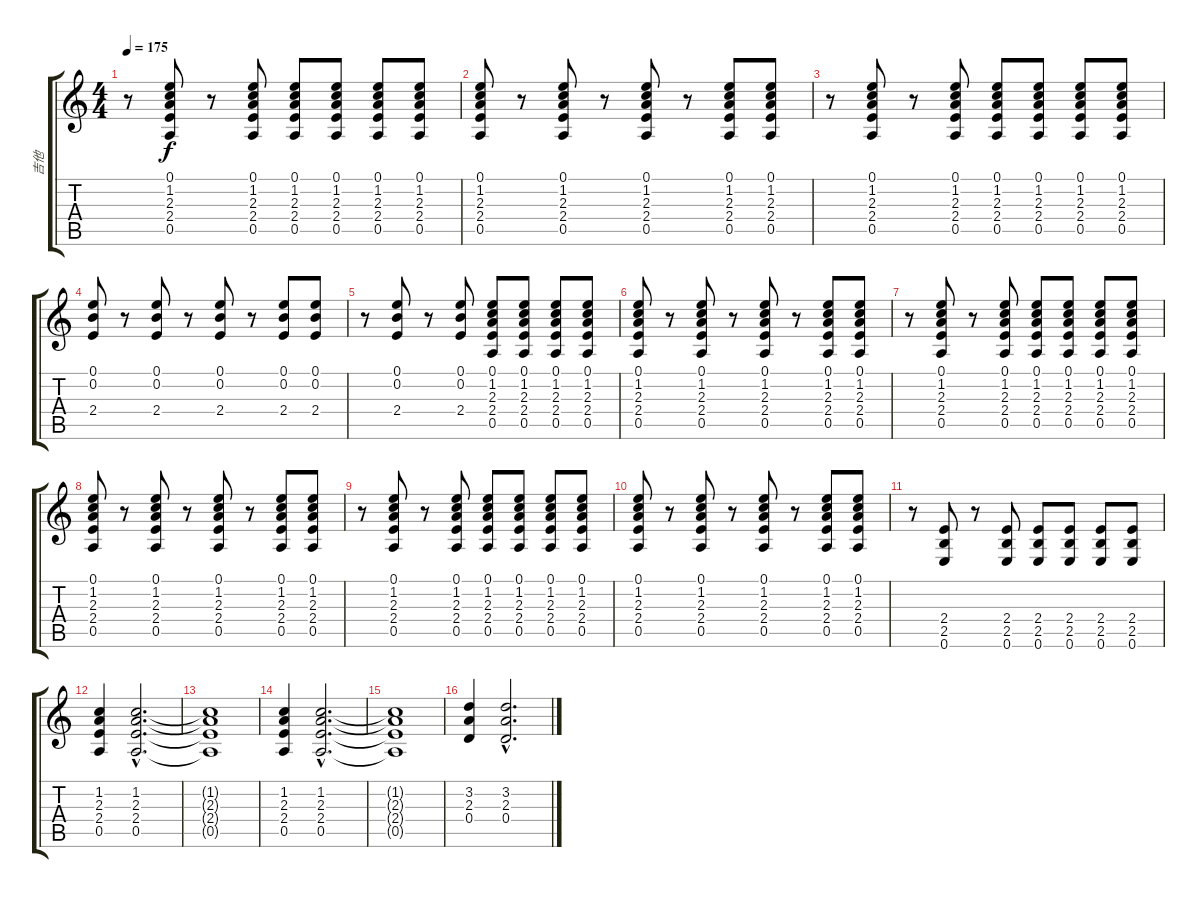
\track ("吉他" "吉他") {instrument distortionguitar}
\staff {score tabs}
\tuning (E4 B3 G3 D3 A2 E2) {hide}
\ts (4 4)
\tempo 175
\clef g2
\ks c
r.8{dy f} (0.1 1.2 2.3 2.4 0.5).8 r.8 (0.1 1.2 2.3 2.4 0.5).8 (0.1 1.2 2.3 2.4 0.5).8 (0.1 1.2 2.3 2.4 0.5).8 (0.1 1.2 2.3 2.4 0.5).8 (0.1 1.2 2.3 2.4 0.5).8 |
(0.1 1.2 2.3 2.4 0.5).8 r.8 (0.1 1.2 2.3 2.4 0.5).8 r.8 (0.1 1.2 2.3 2.4 0.5).8 r.8 (0.1 1.2 2.3 2.4 0.5).8 (0.1 1.2 2.3 2.4 0.5).8 |
r.8 (0.1 1.2 2.3 2.4 0.5).8 r.8 (0.1 1.2 2.3 2.4 0.5).8 (0.1 1.2 2.3 2.4 0.5).8 (0.1 1.2 2.3 2.4 0.5).8 (0.1 1.2 2.3 2.4 0.5).8 (0.1 1.2 2.3 2.4 0.5).8 |
(0.1 0.2 2.4).8 r.8 (0.1 0.2 2.4).8 r.8 (0.1 0.2 2.4).8 r.8 (0.1 0.2 2.4).8 (0.1 0.2 2.4).8 |
r.8 (0.1 0.2 2.4).8 r.8 (0.1 0.2 2.4).8 (0.1 1.2 2.3 2.4 0.5).8 (0.1 1.2 2.3 2.4 0.5).8 (0.1 1.2 2.3 2.4 0.5).8 (0.1 1.2 2.3 2.4 0.5).8 |
(0.1 1.2 2.3 2.4 0.5).8 r.8 (0.1 1.2 2.3 2.4 0.5).8 r.8 (0.1 1.2 2.3 2.4 0.5).8 r.8 (0.1 1.2 2.3 2.4 0.5).8 (0.1 1.2 2.3 2.4 0.5).8 |
r.8 (0.1 1.2 2.3 2.4 0.5).8 r.8 (0.1 1.2 2.3 2.4 0.5).8 (0.1 1.2 2.3 2.4 0.5).8 (0.1 1.2 2.3 2.4 0.5).8 (0.1 1.2 2.3 2.4 0.5).8 (0.1 1.2 2.3 2.4 0.5).8 |
(0.1 1.2 2.3 2.4 0.5).8 r.8 (0.1 1.2 2.3 2.4 0.5).8 r.8 (0.1 1.2 2.3 2.4 0.5).8 r.8 (0.1 1.2 2.3 2.4 0.5).8 (0.1 1.2 2.3 2.4 0.5).8 |
r.8 (0.1 1.2 2.3 2.4 0.5).8 r.8 (0.1 1.2 2.3 2.4 0.5).8 (0.1 1.2 2.3 2.4 0.5).8 (0.1 1.2 2.3 2.4 0.5).8 (0.1 1.2 2.3 2.4 0.5).8 (0.1 1.2 2.3 2.4 0.5).8 |
(0.1 1.2 2.3 2.4 0.5).8 r.8 (0.1 1.2 2.3 2.4 0.5).8 r.8 (0.1 1.2 2.3 2.4 0.5).8 r.8 (0.1 1.2 2.3 2.4 0.5).8 (0.1 1.2 2.3 2.4 0.5).8 |
r.8 (2.4 2.5 0.6).8 r.8 (2.4 2.5 0.6).8 (2.4 2.5 0.6).8 (2.4 2.5 0.6).8 (2.4 2.5 0.6).8 (2.4 2.5 0.6).8 |
(1.2 2.3 2.4 0.5).4 (1.2{hac} 2.3{hac} 2.4{hac} 0.5{hac}).2{d} |
(1.2{t} 2.3{t} 2.4{t} 0.5{t}).1 |
(1.2 2.3 2.4 0.5).4 (1.2{hac} 2.3{hac} 2.4{hac} 0.5{hac}).2{d} |
(1.2{t} 2.3{t} 2.4{t} 0.5{t}).1 |
(3.2 2.3 0.4).4 (3.2{hac} 2.3{hac} 0.4{hac}).2{d}
